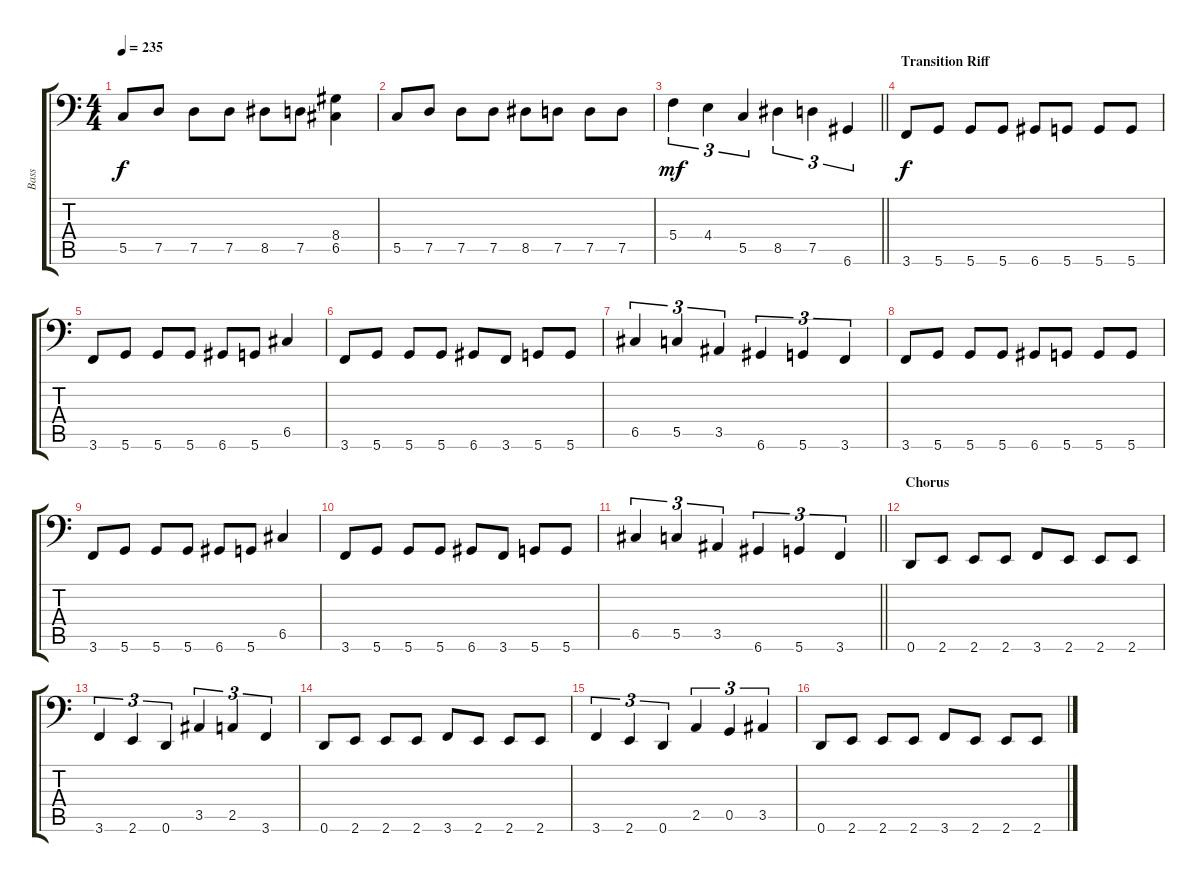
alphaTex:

\track ("Bass" "Bass") {instrument electricbassfinger}
\staff {score tabs}
\tuning (D3 A2 F2 C2 G1 D1) {hide}
\ts (4 4)
\tempo 235
\clef f4
\ks c
5.5.8{dy f} 7.5.8 7.5.8 7.5.8 8.5.8 7.5.8 (8.4 6.5).4 |
5.5.8 7.5.8 7.5.8 7.5.8 8.5.8 7.5.8 7.5.8 7.5.8 |
\barLineRight lightlight
5.4.4{tu (3 2) dy mf} 4.4.4{tu (3 2)} 5.5.4{tu (3 2)} 8.5.4{tu (3 2)} 7.5.4{tu (3 2)} 6.6.4{tu (3 2)} |
\section ("" "Transition Riff")
3.6.8{dy f} 5.6.8 5.6.8 5.6.8 6.6.8 5.6.8 5.6.8 5.6.8 |
3.6.8 5.6.8 5.6.8 5.6.8 6.6.8 5.6.8 6.5.4 |
3.6.8 5.6.8 5.6.8 5.6.8 6.6.8 3.6.8 5.6.8 5.6.8 |
6.5.4{tu (3 2)} 5.5.4{tu (3 2)} 3.5.4{tu (3 2)} 6.6.4{tu (3 2)} 5.6.4{tu (3 2)} 3.6.4{tu (3 2)} |
3.6.8 5.6.8 5.6.8 5.6.8 6.6.8 5.6.8 5.6.8 5.6.8 |
3.6.8 5.6.8 5.6.8 5.6.8 6.6.8 5.6.8 6.5.4 |
3.6.8 5.6.8 5.6.8 5.6.8 6.6.8 3.6.8 5.6.8 5.6.8 |
\barLineRight lightlight
6.5.4{tu (3 2)} 5.5.4{tu (3 2)} 3.5.4{tu (3 2)} 6.6.4{tu (3 2)} 5.6.4{tu (3 2)} 3.6.4{tu (3 2)} |
\section ("" "Chorus")
0.6.8 2.6.8 2.6.8 2.6.8 3.6.8 2.6.8 2.6.8 2.6.8 |
3.6.4{tu (3 2)} 2.6.4{tu (3 2)} 0.6.4{tu (3 2)} 3.5.4{tu (3 2)} 2.5.4{tu (3 2)} 3.6.4{tu (3 2)} |
0.6.8 2.6.8 2.6.8 2.6.8 3.6.8 2.6.8 2.6.8 2.6.8 |
3.6.4{tu (3 2)} 2.6.4{tu (3 2)} 0.6.4{tu (3 2)} 2.5.4{tu (3 2)} 0.5.4{tu (3 2)} 3.5.4{tu (3 2)} |
0.6.8 2.6.8 2.6.8 2.6.8 3.6.8 2.6.8 2.6.8 2.6.8
